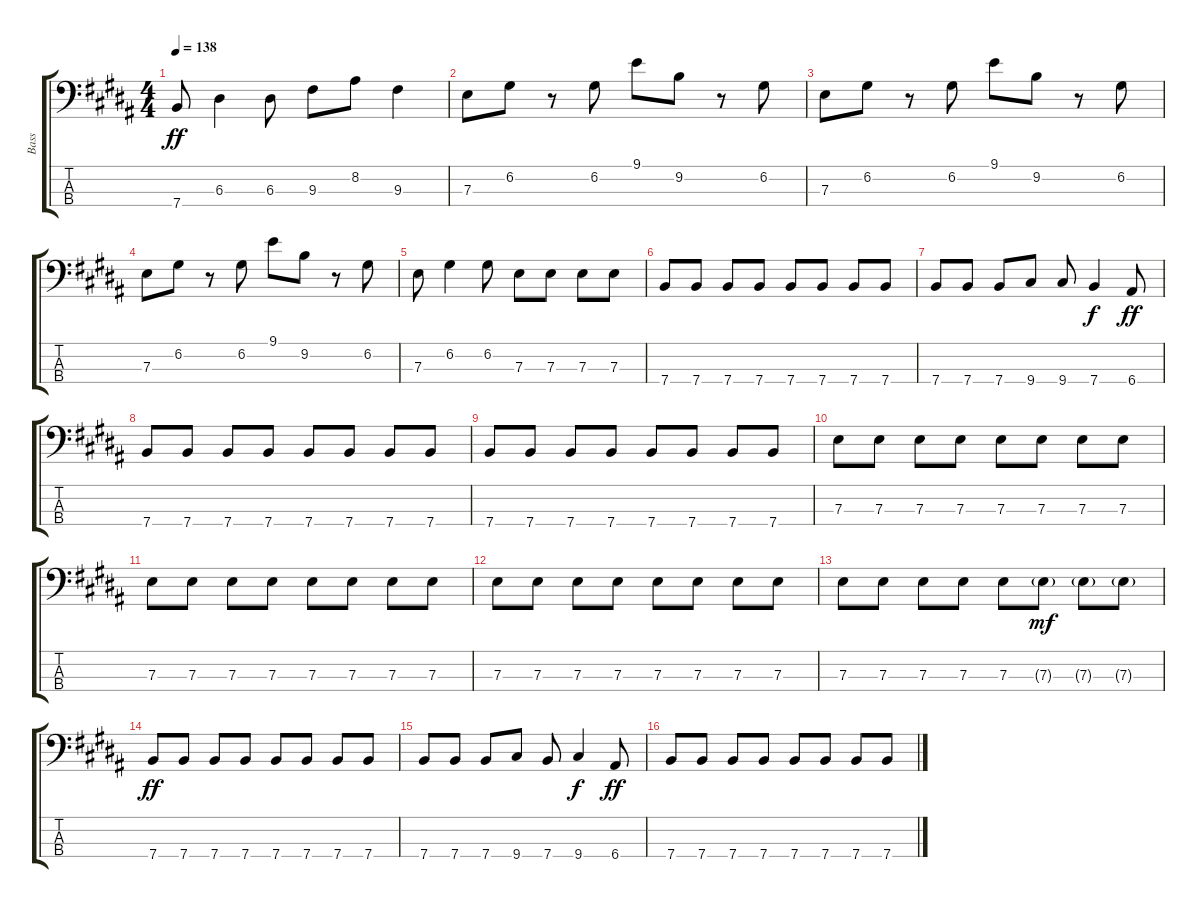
\track ("Bass" "Bass") {instrument electricbassfinger}
\staff {score tabs}
\tuning (G2 D2 A1 E1) {hide}
\ts (4 4)
\tempo 138
\clef f4
\ks g#minor
7.4.8{dy ff} 6.3.4 6.3.8 9.3.8 8.2.8 9.3.4 |
\ks b
7.3.8 6.2.8 r.8 6.2.8 9.1.8 9.2.8 r.8 6.2.8 |
\ks g#minor
7.3.8 6.2.8 r.8 6.2.8 9.1.8 9.2.8 r.8 6.2.8 |
\ks b
7.3.8 6.2.8 r.8 6.2.8 9.1.8 9.2.8 r.8 6.2.8 |
\ks g#minor
7.3.8 6.2.4 6.2.8 7.3.8 7.3.8 7.3.8 7.3.8 |
\ks b
7.4.8 7.4.8 7.4.8 7.4.8 7.4.8 7.4.8 7.4.8 7.4.8 |
\ks g#minor
7.4.8 7.4.8 7.4.8 9.4.8 9.4.8 7.4.4{dy f} 6.4.8{dy ff} |
7.4.8 7.4.8 7.4.8 7.4.8 7.4.8 7.4.8 7.4.8 7.4.8 |
7.4.8 7.4.8 7.4.8 7.4.8 7.4.8 7.4.8 7.4.8 7.4.8 |
\ks b
7.3.8 7.3.8 7.3.8 7.3.8 7.3.8 7.3.8 7.3.8 7.3.8 |
\ks g#minor
7.3.8 7.3.8 7.3.8 7.3.8 7.3.8 7.3.8 7.3.8 7.3.8 |
7.3.8 7.3.8 7.3.8 7.3.8 7.3.8 7.3.8 7.3.8 7.3.8 |
7.3.8 7.3.8 7.3.8 7.3.8 7.3.8 7.3{g}.8{dy mf} 7.3{g}.8 7.3{g}.8 |
7.4.8{dy ff} 7.4.8 7.4.8 7.4.8 7.4.8 7.4.8 7.4.8 7.4.8 |
7.4.8 7.4.8 7.4.8 9.4.8 7.4.8 9.4.4{dy f} 6.4.8{dy ff} |
7.4.8 7.4.8 7.4.8 7.4.8 7.4.8 7.4.8 7.4.8 7.4.8
